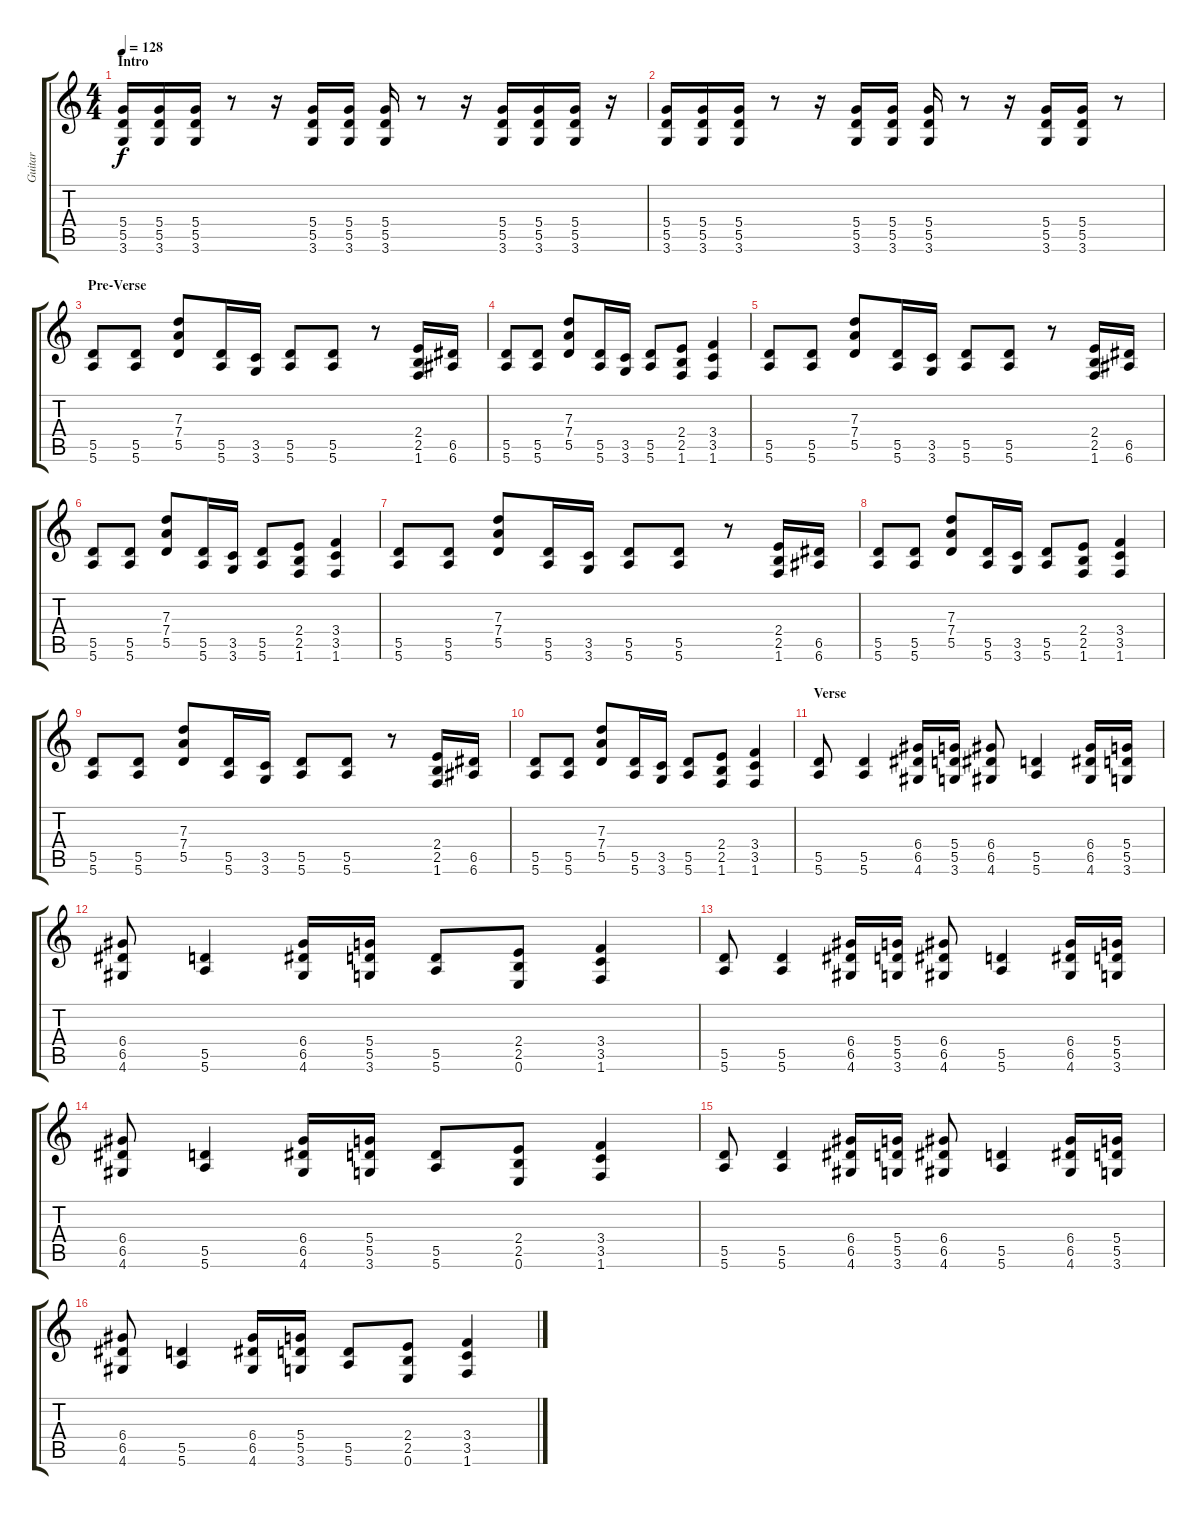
\track ("Guitar" "Guitar") {instrument overdrivenguitar}
\staff {score tabs}
\tuning (E4 B3 G3 D3 A2 E2) {hide}
\ts (4 4)
\section ("" "Intro")
\tempo 128
\clef g2
\ks c
(5.4 5.5 3.6).16{dy f instrument overdrivenguitar} (5.4 5.5 3.6).16 (5.4 5.5 3.6).16 r.8 r.16 (5.4 5.5 3.6).16 (5.4 5.5 3.6).16 (5.4 5.5 3.6).16 r.8 r.16 (5.4 5.5 3.6).16 (5.4 5.5 3.6).16 (5.4 5.5 3.6).16 r.16 |
(5.4 5.5 3.6).16 (5.4 5.5 3.6).16 (5.4 5.5 3.6).16 r.8 r.16 (5.4 5.5 3.6).16 (5.4 5.5 3.6).16 (5.4 5.5 3.6).16 r.8 r.16 (5.4 5.5 3.6).16 (5.4 5.5 3.6).16 r.8 |
\section ("" "Pre-Verse")
(5.5 5.6).8 (5.5 5.6).8 (7.3 7.4 5.5).8 (5.5 5.6).16 (3.5 3.6).16 (5.5 5.6).8 (5.5 5.6).8 r.8 (2.4 2.5 1.6).16 (6.5 6.6).16 |
(5.5 5.6).8 (5.5 5.6).8 (7.3 7.4 5.5).8 (5.5 5.6).16 (3.5 3.6).16 (5.5 5.6).8 (2.4 2.5 1.6).8 (3.4 3.5 1.6).4 |
(5.5 5.6).8 (5.5 5.6).8 (7.3 7.4 5.5).8 (5.5 5.6).16 (3.5 3.6).16 (5.5 5.6).8 (5.5 5.6).8 r.8 (2.4 2.5 1.6).16 (6.5 6.6).16 |
(5.5 5.6).8 (5.5 5.6).8 (7.3 7.4 5.5).8 (5.5 5.6).16 (3.5 3.6).16 (5.5 5.6).8 (2.4 2.5 1.6).8 (3.4 3.5 1.6).4 |
(5.5 5.6).8 (5.5 5.6).8 (7.3 7.4 5.5).8 (5.5 5.6).16 (3.5 3.6).16 (5.5 5.6).8 (5.5 5.6).8 r.8 (2.4 2.5 1.6).16 (6.5 6.6).16 |
(5.5 5.6).8 (5.5 5.6).8 (7.3 7.4 5.5).8 (5.5 5.6).16 (3.5 3.6).16 (5.5 5.6).8 (2.4 2.5 1.6).8 (3.4 3.5 1.6).4 |
(5.5 5.6).8 (5.5 5.6).8 (7.3 7.4 5.5).8 (5.5 5.6).16 (3.5 3.6).16 (5.5 5.6).8 (5.5 5.6).8 r.8 (2.4 2.5 1.6).16 (6.5 6.6).16 |
(5.5 5.6).8 (5.5 5.6).8 (7.3 7.4 5.5).8 (5.5 5.6).16 (3.5 3.6).16 (5.5 5.6).8 (2.4 2.5 1.6).8 (3.4 3.5 1.6).4 |
\section ("" "Verse")
(5.5 5.6).8 (5.5 5.6).4 (6.4 6.5 4.6).16 (5.4 5.5 3.6).16 (6.4 6.5 4.6).8 (5.5 5.6).4 (6.4 6.5 4.6).16 (5.4 5.5 3.6).16 |
(6.4 6.5 4.6).8 (5.5 5.6).4 (6.4 6.5 4.6).16 (5.4 5.5 3.6).16 (5.5 5.6).8 (2.4 2.5 0.6).8 (3.4 3.5 1.6).4 |
(5.5 5.6).8 (5.5 5.6).4 (6.4 6.5 4.6).16 (5.4 5.5 3.6).16 (6.4 6.5 4.6).8 (5.5 5.6).4 (6.4 6.5 4.6).16 (5.4 5.5 3.6).16 |
(6.4 6.5 4.6).8 (5.5 5.6).4 (6.4 6.5 4.6).16 (5.4 5.5 3.6).16 (5.5 5.6).8 (2.4 2.5 0.6).8 (3.4 3.5 1.6).4 |
(5.5 5.6).8 (5.5 5.6).4 (6.4 6.5 4.6).16 (5.4 5.5 3.6).16 (6.4 6.5 4.6).8 (5.5 5.6).4 (6.4 6.5 4.6).16 (5.4 5.5 3.6).16 |
(6.4 6.5 4.6).8 (5.5 5.6).4 (6.4 6.5 4.6).16 (5.4 5.5 3.6).16 (5.5 5.6).8 (2.4 2.5 0.6).8 (3.4 3.5 1.6).4
